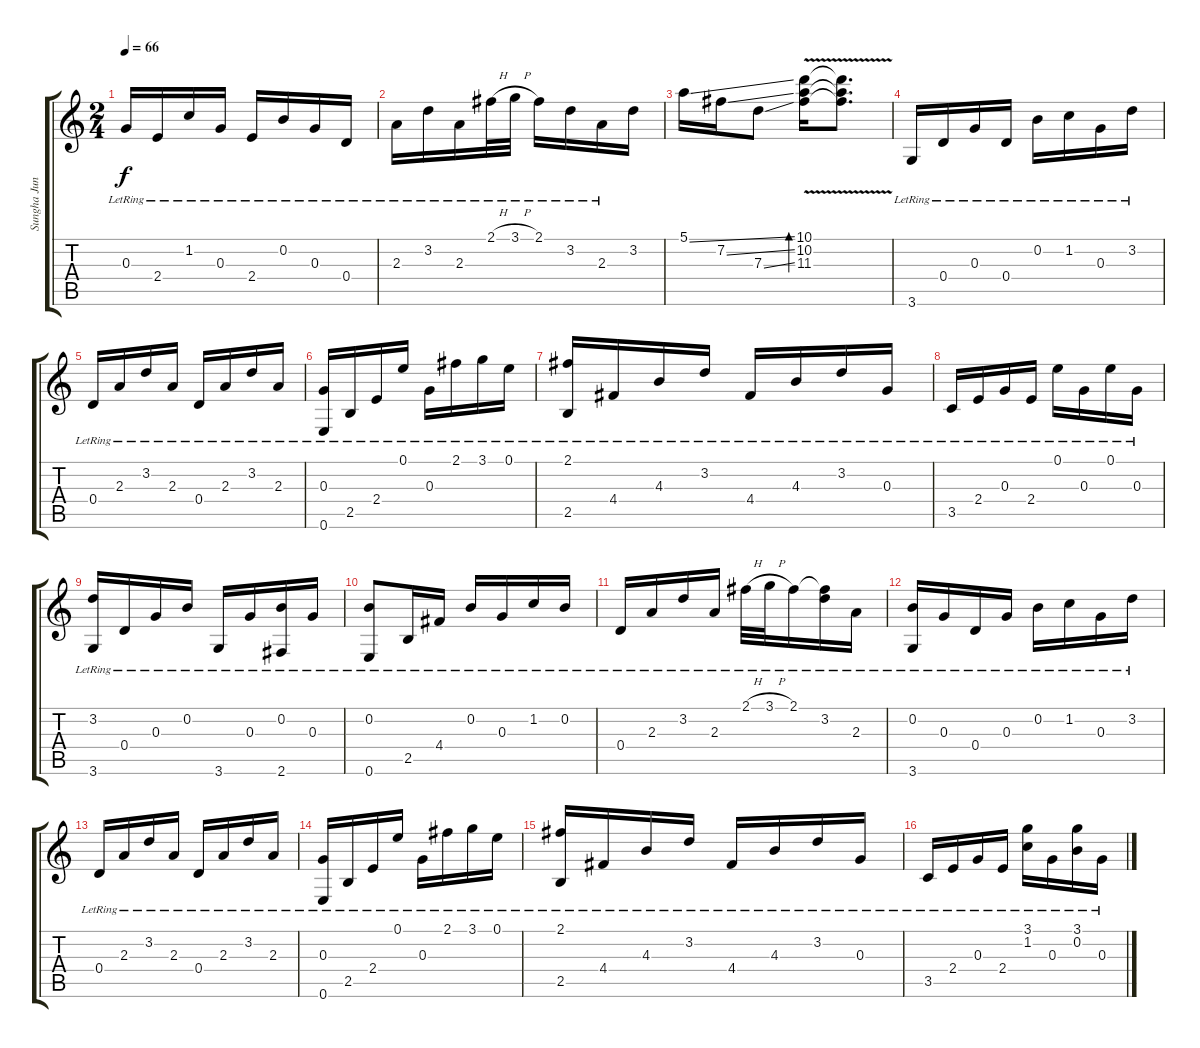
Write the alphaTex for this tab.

\track ("Sungha Jung" "Sungha Jun") {instrument acousticguitarsteel}
\staff {score tabs}
\tuning (E4 B3 G3 D3 A2 E2) {hide}
\ts (2 4)
\tempo 66
\clef g2
\ks c
0.3{lr}.16{dy f} 2.4{lr}.16 1.2{lr}.16 0.3{lr}.16 2.4{lr}.16 0.2{lr}.16 0.3{lr}.16 0.4{lr}.16 |
2.3{lr}.16 3.2{lr}.16 2.3{lr}.16 2.1{h lr}.32 3.1{h lr}.32 2.1{lr}.16 3.2{lr}.16 2.3{lr}.16 3.2.16 |
5.1{ss}.16 7.2{ss}.16 7.3{ss}.8 (10.1{v} 10.2{v} 11.3{v}).16{bd 240} (10.1{t} 10.2{t} 11.3{t}).8{d} |
3.6{lr}.16 0.4{lr}.16 0.3{lr}.16 0.4{lr}.16 0.2{lr}.16 1.2{lr}.16 0.3{lr}.16 3.2{lr}.16 |
0.4{lr}.16 2.3{lr}.16 3.2{lr}.16 2.3{lr}.16 0.4{lr}.16 2.3{lr}.16 3.2{lr}.16 2.3{lr}.16 |
(0.3{lr} 0.6{lr}).16 2.5{lr}.16 2.4{lr}.16 0.1{lr}.16 0.3{lr}.16 2.1{lr}.16 3.1{lr}.16 0.1{lr}.16 |
(2.1{lr} 2.5{lr}).16 4.4{lr}.16 4.3{lr}.16 3.2{lr}.16 4.4{lr}.16 4.3{lr}.16 3.2{lr}.16 0.3{lr}.16 |
3.5{lr}.16 2.4{lr}.16 0.3{lr}.16 2.4{lr}.16 0.1{lr}.16 0.3{lr}.16 0.1{lr}.16 0.3{lr}.16 |
(3.2{lr} 3.6{lr}).16 0.4{lr}.16 0.3{lr}.16 0.2{lr}.16 3.6{lr}.16 0.3{lr}.16 (0.2 2.6{lr}).16 0.3{lr}.16 |
(0.2{lr} 0.6{lr}).8 2.5{lr}.16 4.4{lr}.16 0.2{lr}.16 0.3{lr}.16 1.2{lr}.16 0.2{lr}.16 |
0.4{lr}.16 2.3{lr}.16 3.2{lr}.16 2.3{lr}.16 2.1{h lr}.32 3.1{h lr}.32 2.1{lr}.16 (2.1{t} 3.2{lr}).16 2.3{lr}.16 |
(0.2{lr} 3.6{lr}).16 0.3{lr}.16 0.4{lr}.16 0.3{lr}.16 0.2{lr}.16 1.2{lr}.16 0.3{lr}.16 3.2{lr}.16 |
0.4{lr}.16 2.3{lr}.16 3.2{lr}.16 2.3{lr}.16 0.4{lr}.16 2.3{lr}.16 3.2{lr}.16 2.3{lr}.16 |
(0.3{lr} 0.6{lr}).16 2.5{lr}.16 2.4{lr}.16 0.1{lr}.16 0.3{lr}.16 2.1{lr}.16 3.1{lr}.16 0.1{lr}.16 |
(2.1{lr} 2.5{lr}).16 4.4{lr}.16 4.3{lr}.16 3.2{lr}.16 4.4{lr}.16 4.3{lr}.16 3.2{lr}.16 0.3{lr}.16 |
3.5{lr}.16 2.4{lr}.16 0.3{lr}.16 2.4{lr}.16 (3.1{lr} 1.2).16 0.3{lr}.16 (3.1{lr} 0.2).16 0.3{lr}.16
